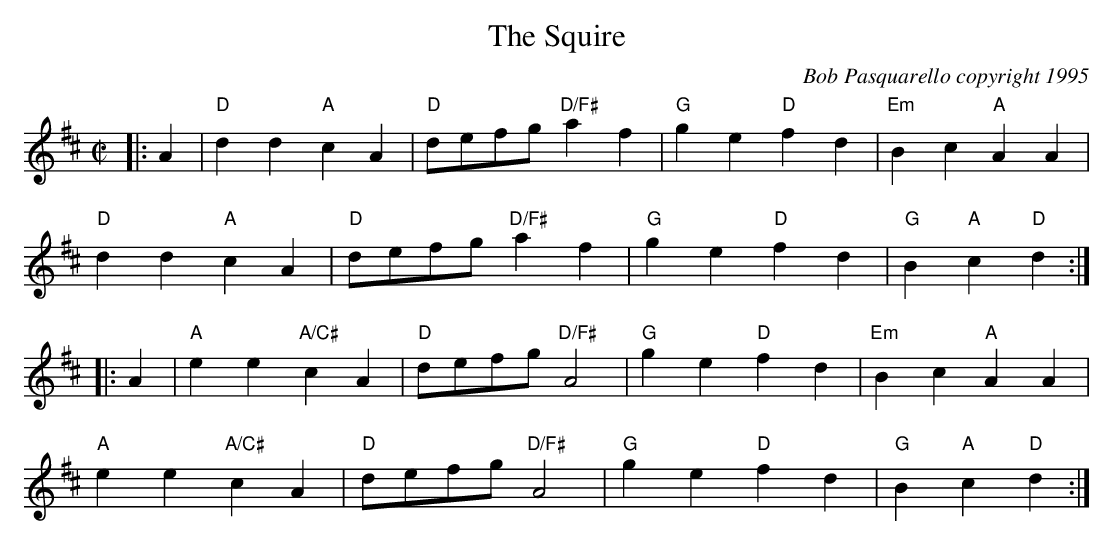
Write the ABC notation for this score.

X:1
T: The Squire
C: Bob Pasquarello copyright 1995
M: C|
L: 1/4
K:D
|: A| "D" dd "A" cA | "D" d/2e/2f/2g/2 "D/F#" af| "G" ge "D"fd | "Em" Bc "A" AA|
"D" dd "A" cA | "D" d/2e/2f/2g/2 "D/F#" af| "G" ge "D"fd | "G" B "A" c "D" d:|
|: A |"A" ee "A/C#" c A|"D" d/2e/2f/2g/2 "D/F#" A2|"G" ge "D"fd | "Em" Bc "A" AA|
"A" ee "A/C#" c A|"D" d/2e/2f/2g/2 "D/F#" A2|"G" ge "D"fd |  "G" B "A" c "D" d:|
